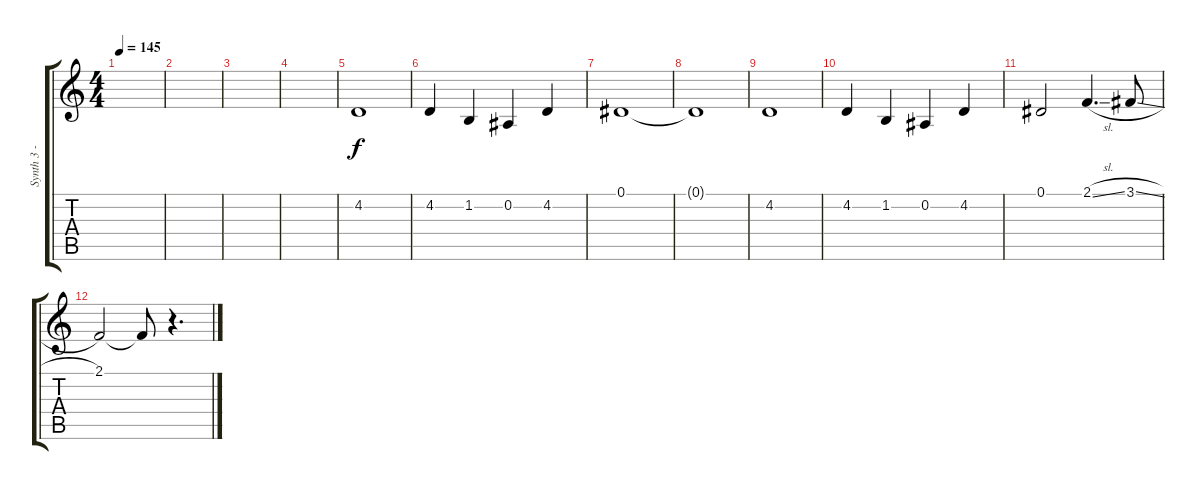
\track ("Synth 3 - Guitar 4" "Synth 3 - ") {instrument stringensemble1}
\staff {score tabs}
\tuning (Eb4 Bb3 Gb3 Db3 Ab2 Eb2) {hide}
\ts (4 4)
\tempo 145
\clef g2
\ks c
|
|
|
|
4.2.1 |
4.2.4 1.2.4 0.2.4 4.2.4 |
0.1.1 |
0.1{t}.1 |
4.2.1 |
4.2.4 1.2.4 0.2.4 4.2.4 |
0.1.2 2.1{sl}.4{d} 3.1{sl}.8 |
2.1.2 2.1{t}.8 r.4{d}
